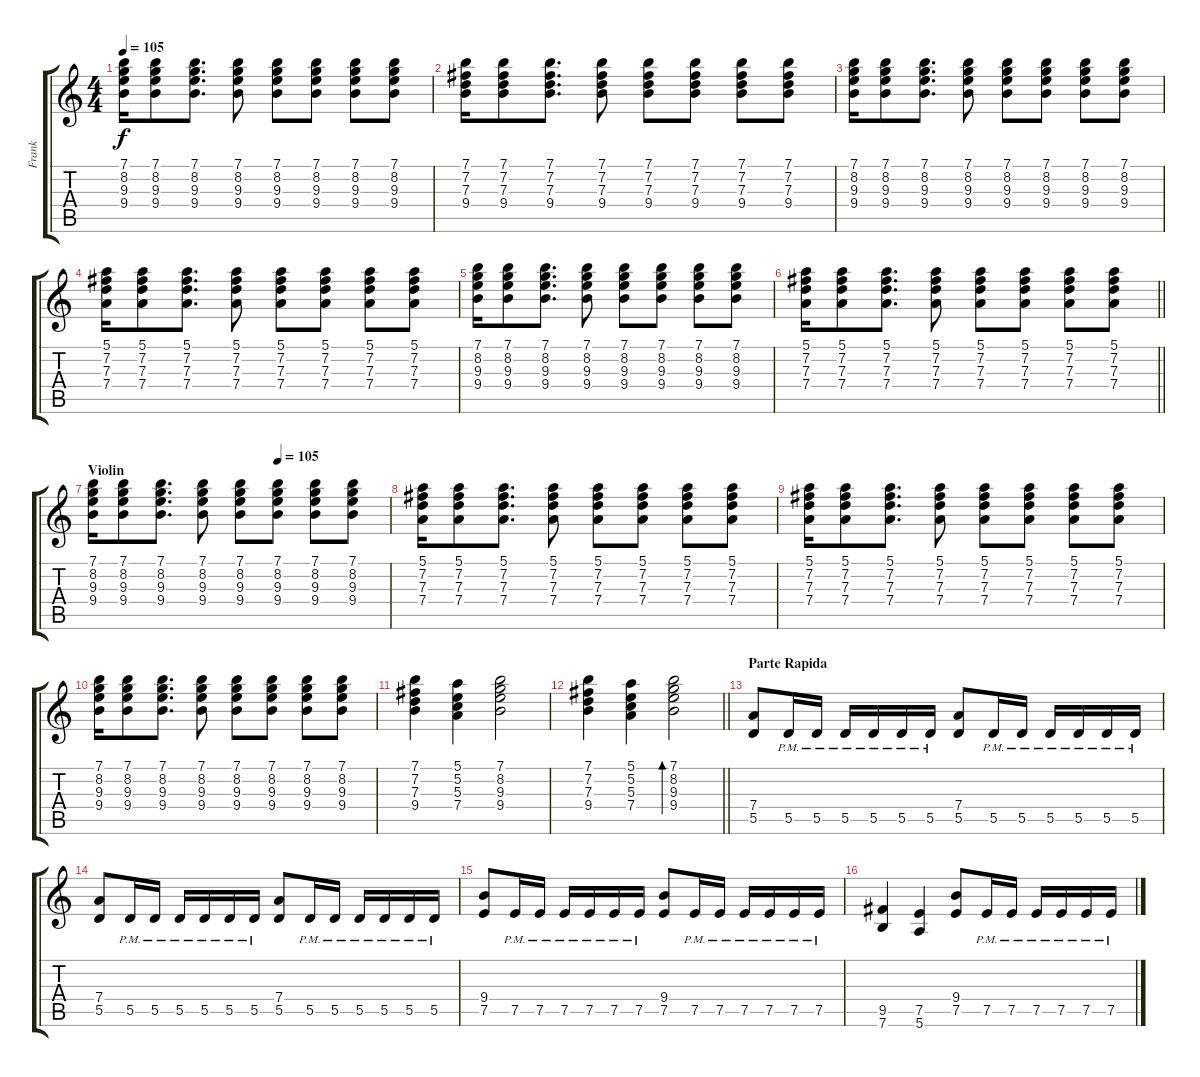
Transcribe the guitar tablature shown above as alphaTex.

\track ("Frank" "Frank") {instrument acousticguitarsteel}
\staff {score tabs}
\tuning (E4 B3 G3 D3 A2 E2) {hide}
\ts (4 4)
\tempo 105
\clef g2
\ks c
(7.1 8.2 9.3 9.4).16{dy f} (7.1 8.2 9.3 9.4).8 (7.1 8.2 9.3 9.4).8{d} (7.1 8.2 9.3 9.4).8 (7.1 8.2 9.3 9.4).8 (7.1 8.2 9.3 9.4).8 (7.1 8.2 9.3 9.4).8 (7.1 8.2 9.3 9.4).8 |
(7.1 7.2 7.3 9.4).16 (7.1 7.2 7.3 9.4).8 (7.1 7.2 7.3 9.4).8{d} (7.1 7.2 7.3 9.4).8 (7.1 7.2 7.3 9.4).8 (7.1 7.2 7.3 9.4).8 (7.1 7.2 7.3 9.4).8 (7.1 7.2 7.3 9.4).8 |
(7.1 8.2 9.3 9.4).16 (7.1 8.2 9.3 9.4).8 (7.1 8.2 9.3 9.4).8{d} (7.1 8.2 9.3 9.4).8 (7.1 8.2 9.3 9.4).8 (7.1 8.2 9.3 9.4).8 (7.1 8.2 9.3 9.4).8 (7.1 8.2 9.3 9.4).8 |
(5.1 7.2 7.3 7.4).16 (5.1 7.2 7.3 7.4).8 (5.1 7.2 7.3 7.4).8{d} (5.1 7.2 7.3 7.4).8 (5.1 7.2 7.3 7.4).8 (5.1 7.2 7.3 7.4).8 (5.1 7.2 7.3 7.4).8 (5.1 7.2 7.3 7.4).8 |
(7.1 8.2 9.3 9.4).16 (7.1 8.2 9.3 9.4).8 (7.1 8.2 9.3 9.4).8{d} (7.1 8.2 9.3 9.4).8 (7.1 8.2 9.3 9.4).8 (7.1 8.2 9.3 9.4).8 (7.1 8.2 9.3 9.4).8 (7.1 8.2 9.3 9.4).8 |
\barLineRight lightlight
(5.1 7.2 7.3 7.4).16 (5.1 7.2 7.3 7.4).8 (5.1 7.2 7.3 7.4).8{d} (5.1 7.2 7.3 7.4).8 (5.1 7.2 7.3 7.4).8 (5.1 7.2 7.3 7.4).8 (5.1 7.2 7.3 7.4).8 (5.1 7.2 7.3 7.4).8 |
\section ("" "Violin")
\tempo (105 0.625)
(7.1 8.2 9.3 9.4).16 (7.1 8.2 9.3 9.4).8 (7.1 8.2 9.3 9.4).8{d} (7.1 8.2 9.3 9.4).8 (7.1 8.2 9.3 9.4).8 (7.1 8.2 9.3 9.4).8 (7.1 8.2 9.3 9.4).8 (7.1 8.2 9.3 9.4).8 |
(5.1 7.2 7.3 7.4).16{instrument acousticguitarsteel} (5.1 7.2 7.3 7.4).8 (5.1 7.2 7.3 7.4).8{d} (5.1 7.2 7.3 7.4).8 (5.1 7.2 7.3 7.4).8 (5.1 7.2 7.3 7.4).8 (5.1 7.2 7.3 7.4).8 (5.1 7.2 7.3 7.4).8 |
(5.1 7.2 7.3 7.4).16 (5.1 7.2 7.3 7.4).8 (5.1 7.2 7.3 7.4).8{d} (5.1 7.2 7.3 7.4).8 (5.1 7.2 7.3 7.4).8 (5.1 7.2 7.3 7.4).8 (5.1 7.2 7.3 7.4).8 (5.1 7.2 7.3 7.4).8 |
(7.1 8.2 9.3 9.4).16 (7.1 8.2 9.3 9.4).8 (7.1 8.2 9.3 9.4).8{d} (7.1 8.2 9.3 9.4).8 (7.1 8.2 9.3 9.4).8 (7.1 8.2 9.3 9.4).8 (7.1 8.2 9.3 9.4).8 (7.1 8.2 9.3 9.4).8 |
(7.1 7.2 7.3 9.4).4 (5.1 5.2 5.3 7.4).4 (7.1 8.2 9.3 9.4).2 |
\barLineRight lightlight
(7.1 7.2 7.3 9.4).4 (5.1 5.2 5.3 7.4).4 (7.1 8.2 9.3 9.4).2{bd 480} |
\section ("" "Parte Rapida")
(7.4 5.5).8{instrument distortionguitar} 5.5{pm}.16 5.5{pm}.16 5.5{pm}.16 5.5{pm}.16 5.5{pm}.16 5.5{pm}.16 (7.4 5.5).8 5.5{pm}.16 5.5{pm}.16 5.5{pm}.16 5.5{pm}.16 5.5{pm}.16 5.5{pm}.16 |
(7.4 5.5).8 5.5{pm}.16 5.5{pm}.16 5.5{pm}.16 5.5{pm}.16 5.5{pm}.16 5.5{pm}.16 (7.4 5.5).8 5.5{pm}.16 5.5{pm}.16 5.5{pm}.16 5.5{pm}.16 5.5{pm}.16 5.5{pm}.16 |
(9.4 7.5).8 7.5{pm}.16 7.5{pm}.16 7.5{pm}.16 7.5{pm}.16 7.5{pm}.16 7.5{pm}.16 (9.4 7.5).8 7.5{pm}.16 7.5{pm}.16 7.5{pm}.16 7.5{pm}.16 7.5{pm}.16 7.5{pm}.16 |
(9.5 7.6).4 (7.5 5.6).4 (9.4 7.5).8 7.5{pm}.16 7.5{pm}.16 7.5{pm}.16 7.5{pm}.16 7.5{pm}.16 7.5{pm}.16
